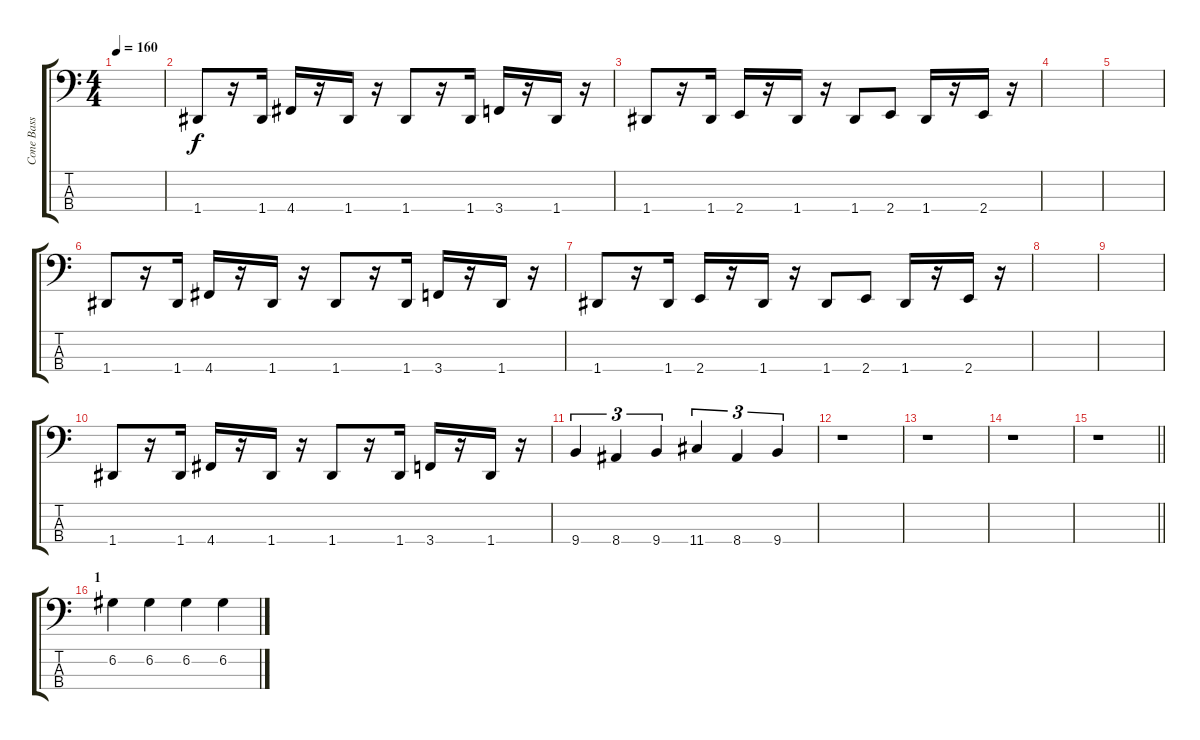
\track ("Cone Bass" "Cone Bass") {instrument electricbasspick}
\staff {score tabs}
\tuning (G2 D2 A1 D1) {hide}
\ts (4 4)
\tempo 160
\clef f4
\ks c
|
1.4.8 r.16 1.4.16 4.4.16 r.16 1.4.16 r.16 1.4.8 r.16 1.4.16 3.4.16 r.16 1.4.16 r.16 |
1.4.8 r.16 1.4.16 2.4.16 r.16 1.4.16 r.16 1.4.8 2.4.8 1.4.16 r.16 2.4.16 r.16 |
|
|
1.4.8 r.16 1.4.16 4.4.16 r.16 1.4.16 r.16 1.4.8 r.16 1.4.16 3.4.16 r.16 1.4.16 r.16 |
1.4.8 r.16 1.4.16 2.4.16 r.16 1.4.16 r.16 1.4.8 2.4.8 1.4.16 r.16 2.4.16 r.16 |
|
|
1.4.8 r.16 1.4.16 4.4.16 r.16 1.4.16 r.16 1.4.8 r.16 1.4.16 3.4.16 r.16 1.4.16 r.16 |
9.4.4{tu (3 2)} 8.4.4{tu (3 2)} 9.4.4{tu (3 2)} 11.4.4{tu (3 2)} 8.4.4{tu (3 2)} 9.4.4{tu (3 2)} |
r.1 |
r.1 |
r.1 |
\barLineRight lightlight
r.1 |
\section ("" "1")
6.2.4 6.2.4 6.2.4 6.2.4
